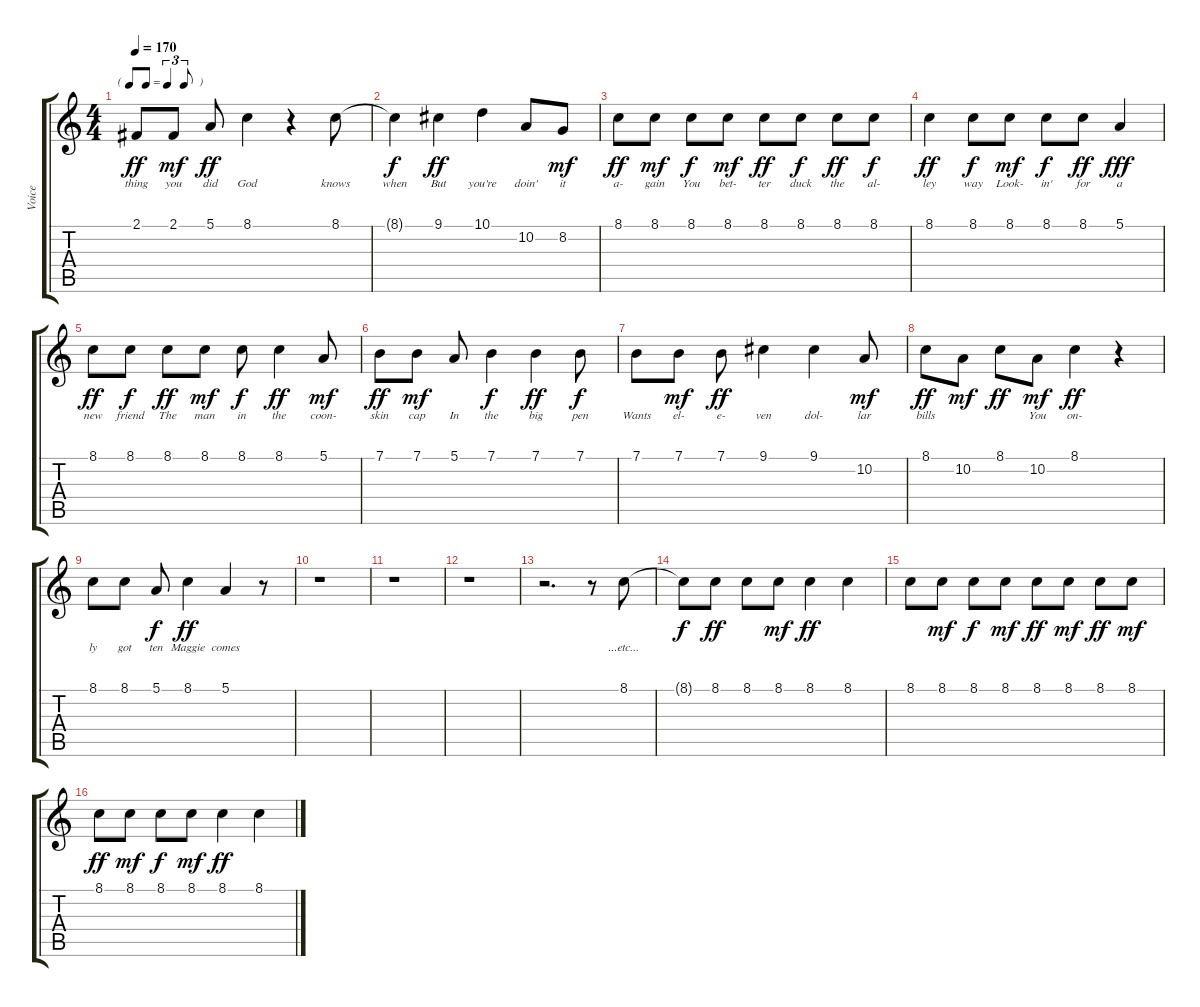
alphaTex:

\track ("Voice" "Voice") {instrument mutedtrumpet}
\staff {score tabs}
\tuning (E4 B3 G3 D3 A2 E2) {hide}
\ts (4 4)
\tf triplet8th
\tempo 170
\clef g2
\ks c
2.1.8{lyrics (0 "thing") lyrics (1 "") lyrics (2 "") lyrics (3 "") lyrics (4 "") dy ff} 2.1.8{lyrics (0 "you") lyrics (1 "") lyrics (2 "") lyrics (3 "") lyrics (4 "") dy mf} 5.1.8{lyrics (0 "did") lyrics (1 "") lyrics (2 "") lyrics (3 "") lyrics (4 "") dy ff} 8.1.4{lyrics (0 "God") lyrics (1 "") lyrics (2 "") lyrics (3 "") lyrics (4 "")} r.4 8.1.8{lyrics (0 "knows") lyrics (1 "") lyrics (2 "") lyrics (3 "") lyrics (4 "")} |
8.1{t}.4{lyrics (0 "when") lyrics (1 "") lyrics (2 "") lyrics (3 "") lyrics (4 "") dy f} 9.1.4{lyrics (0 "But") lyrics (1 "") lyrics (2 "") lyrics (3 "") lyrics (4 "") dy ff} 10.1.4{lyrics (0 "you're") lyrics (1 "") lyrics (2 "") lyrics (3 "") lyrics (4 "")} 10.2.8{lyrics (0 "doin'") lyrics (1 "") lyrics (2 "") lyrics (3 "") lyrics (4 "")} 8.2.8{lyrics (0 "it") lyrics (1 "") lyrics (2 "") lyrics (3 "") lyrics (4 "") dy mf} |
8.1.8{lyrics (0 "a-") lyrics (1 "") lyrics (2 "") lyrics (3 "") lyrics (4 "") dy ff} 8.1.8{lyrics (0 "gain") lyrics (1 "") lyrics (2 "") lyrics (3 "") lyrics (4 "") dy mf} 8.1.8{lyrics (0 "You") lyrics (1 "") lyrics (2 "") lyrics (3 "") lyrics (4 "") dy f} 8.1.8{lyrics (0 "bet-") lyrics (1 "") lyrics (2 "") lyrics (3 "") lyrics (4 "") dy mf} 8.1.8{lyrics (0 "ter") lyrics (1 "") lyrics (2 "") lyrics (3 "") lyrics (4 "") dy ff} 8.1.8{lyrics (0 "duck") lyrics (1 "") lyrics (2 "") lyrics (3 "") lyrics (4 "") dy f} 8.1.8{lyrics (0 "the") lyrics (1 "") lyrics (2 "") lyrics (3 "") lyrics (4 "") dy ff} 8.1.8{lyrics (0 "al-") lyrics (1 "") lyrics (2 "") lyrics (3 "") lyrics (4 "") dy f} |
8.1.4{lyrics (0 "ley") lyrics (1 "") lyrics (2 "") lyrics (3 "") lyrics (4 "") dy ff} 8.1.8{lyrics (0 "way") lyrics (1 "") lyrics (2 "") lyrics (3 "") lyrics (4 "") dy f} 8.1.8{lyrics (0 "Look-") lyrics (1 "") lyrics (2 "") lyrics (3 "") lyrics (4 "") dy mf} 8.1.8{lyrics (0 "in'") lyrics (1 "") lyrics (2 "") lyrics (3 "") lyrics (4 "") dy f} 8.1.8{lyrics (0 "for") lyrics (1 "") lyrics (2 "") lyrics (3 "") lyrics (4 "") dy ff} 5.1.4{lyrics (0 "a") lyrics (1 "") lyrics (2 "") lyrics (3 "") lyrics (4 "") dy fff} |
8.1.8{lyrics (0 "new") lyrics (1 "") lyrics (2 "") lyrics (3 "") lyrics (4 "") dy ff} 8.1.8{lyrics (0 "friend") lyrics (1 "") lyrics (2 "") lyrics (3 "") lyrics (4 "") dy f} 8.1.8{lyrics (0 "The") lyrics (1 "") lyrics (2 "") lyrics (3 "") lyrics (4 "") dy ff} 8.1.8{lyrics (0 "man") lyrics (1 "") lyrics (2 "") lyrics (3 "") lyrics (4 "") dy mf} 8.1.8{lyrics (0 "in") lyrics (1 "") lyrics (2 "") lyrics (3 "") lyrics (4 "") dy f} 8.1.4{lyrics (0 "the") lyrics (1 "") lyrics (2 "") lyrics (3 "") lyrics (4 "") dy ff} 5.1.8{lyrics (0 "coon-") lyrics (1 "") lyrics (2 "") lyrics (3 "") lyrics (4 "") dy mf} |
7.1.8{lyrics (0 "skin") lyrics (1 "") lyrics (2 "") lyrics (3 "") lyrics (4 "") dy ff} 7.1.8{lyrics (0 "cap") lyrics (1 "") lyrics (2 "") lyrics (3 "") lyrics (4 "") dy mf} 5.1.8{lyrics (0 "In") lyrics (1 "") lyrics (2 "") lyrics (3 "") lyrics (4 "")} 7.1.4{lyrics (0 "the") lyrics (1 "") lyrics (2 "") lyrics (3 "") lyrics (4 "") dy f} 7.1.4{lyrics (0 "big") lyrics (1 "") lyrics (2 "") lyrics (3 "") lyrics (4 "") dy ff} 7.1.8{lyrics (0 "pen") lyrics (1 "") lyrics (2 "") lyrics (3 "") lyrics (4 "") dy f} |
7.1.8{lyrics (0 "Wants") lyrics (1 "") lyrics (2 "") lyrics (3 "") lyrics (4 "")} 7.1.8{lyrics (0 "el-") lyrics (1 "") lyrics (2 "") lyrics (3 "") lyrics (4 "") dy mf} 7.1.8{lyrics (0 "e-") lyrics (1 "") lyrics (2 "") lyrics (3 "") lyrics (4 "") dy ff} 9.1.4{lyrics (0 "ven") lyrics (1 "") lyrics (2 "") lyrics (3 "") lyrics (4 "")} 9.1.4{lyrics (0 "dol-") lyrics (1 "") lyrics (2 "") lyrics (3 "") lyrics (4 "")} 10.2.8{lyrics (0 "lar") lyrics (1 "") lyrics (2 "") lyrics (3 "") lyrics (4 "") dy mf} |
8.1.8{lyrics (0 "bills") lyrics (1 "") lyrics (2 "") lyrics (3 "") lyrics (4 "") dy ff} 10.2.8{lyrics (0 "") lyrics (1 "") lyrics (2 "") lyrics (3 "") lyrics (4 "") dy mf} 8.1.8{lyrics (0 "") lyrics (1 "") lyrics (2 "") lyrics (3 "") lyrics (4 "") dy ff} 10.2.8{lyrics (0 "You") lyrics (1 "") lyrics (2 "") lyrics (3 "") lyrics (4 "") dy mf} 8.1.4{lyrics (0 "on-") lyrics (1 "") lyrics (2 "") lyrics (3 "") lyrics (4 "") dy ff} r.4 |
8.1.8{lyrics (0 "ly") lyrics (1 "") lyrics (2 "") lyrics (3 "") lyrics (4 "")} 8.1.8{lyrics (0 "got") lyrics (1 "") lyrics (2 "") lyrics (3 "") lyrics (4 "")} 5.1.8{lyrics (0 "ten") lyrics (1 "") lyrics (2 "") lyrics (3 "") lyrics (4 "") dy f} 8.1.4{lyrics (0 "Maggie") lyrics (1 "") lyrics (2 "") lyrics (3 "") lyrics (4 "") dy ff} 5.1.4{lyrics (0 "comes") lyrics (1 "") lyrics (2 "") lyrics (3 "") lyrics (4 "")} r.8 |
r.1 |
r.1 |
r.1 |
r.2{d} r.8 8.1.8{lyrics (0 "...etc...") lyrics (1 "") lyrics (2 "") lyrics (3 "") lyrics (4 "")} |
8.1{t}.8{dy f} 8.1.8{dy ff} 8.1.8 8.1.8{dy mf} 8.1.4{dy ff} 8.1.4 |
8.1.8 8.1.8{dy mf} 8.1.8{dy f} 8.1.8{dy mf} 8.1.8{dy ff} 8.1.8{dy mf} 8.1.8{dy ff} 8.1.8{dy mf} |
8.1.8{dy ff} 8.1.8{dy mf} 8.1.8{dy f} 8.1.8{dy mf} 8.1.4{dy ff} 8.1.4
